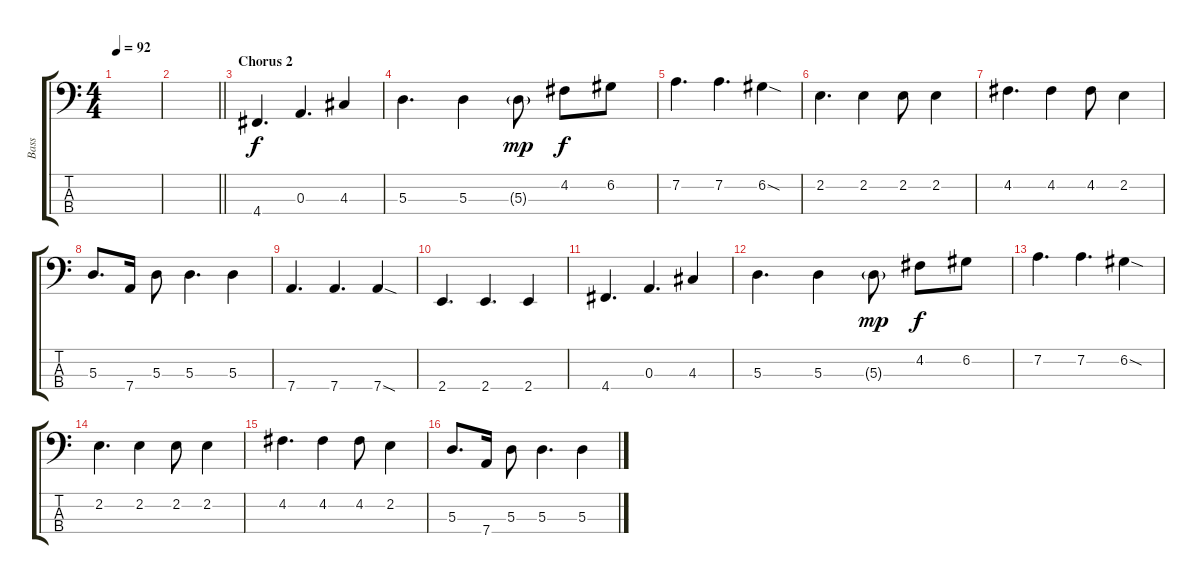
\track ("Bass" "Bass") {instrument electricbassfinger}
\staff {score tabs}
\tuning (G2 D2 A1 D1) {hide}
\ts (4 4)
\tempo 92
\clef f4
\ks c
|
\barLineRight lightlight
|
\section ("" "Chorus 2")
4.4.4{d} 0.3.4{d} 4.3.4 |
5.3.4{d} 5.3.4 5.3{g}.8{dy mp} 4.2.8{dy f} 6.2.8 |
7.2.4{d} 7.2.4{d} 6.2{sod}.4 |
2.2.4{d} 2.2.4 2.2.8 2.2.4 |
4.2.4{d} 4.2.4 4.2.8 2.2.4 |
5.3.8{d} 7.4.16 5.3.8 5.3.4{d} 5.3.4 |
7.4.4{d} 7.4.4{d} 7.4{sod}.4 |
2.4.4{d} 2.4.4{d} 2.4.4 |
4.4.4{d} 0.3.4{d} 4.3.4 |
5.3.4{d} 5.3.4 5.3{g}.8{dy mp} 4.2.8{dy f} 6.2.8 |
7.2.4{d} 7.2.4{d} 6.2{sod}.4 |
2.2.4{d} 2.2.4 2.2.8 2.2.4 |
4.2.4{d} 4.2.4 4.2.8 2.2.4 |
5.3.8{d} 7.4.16 5.3.8 5.3.4{d} 5.3.4
